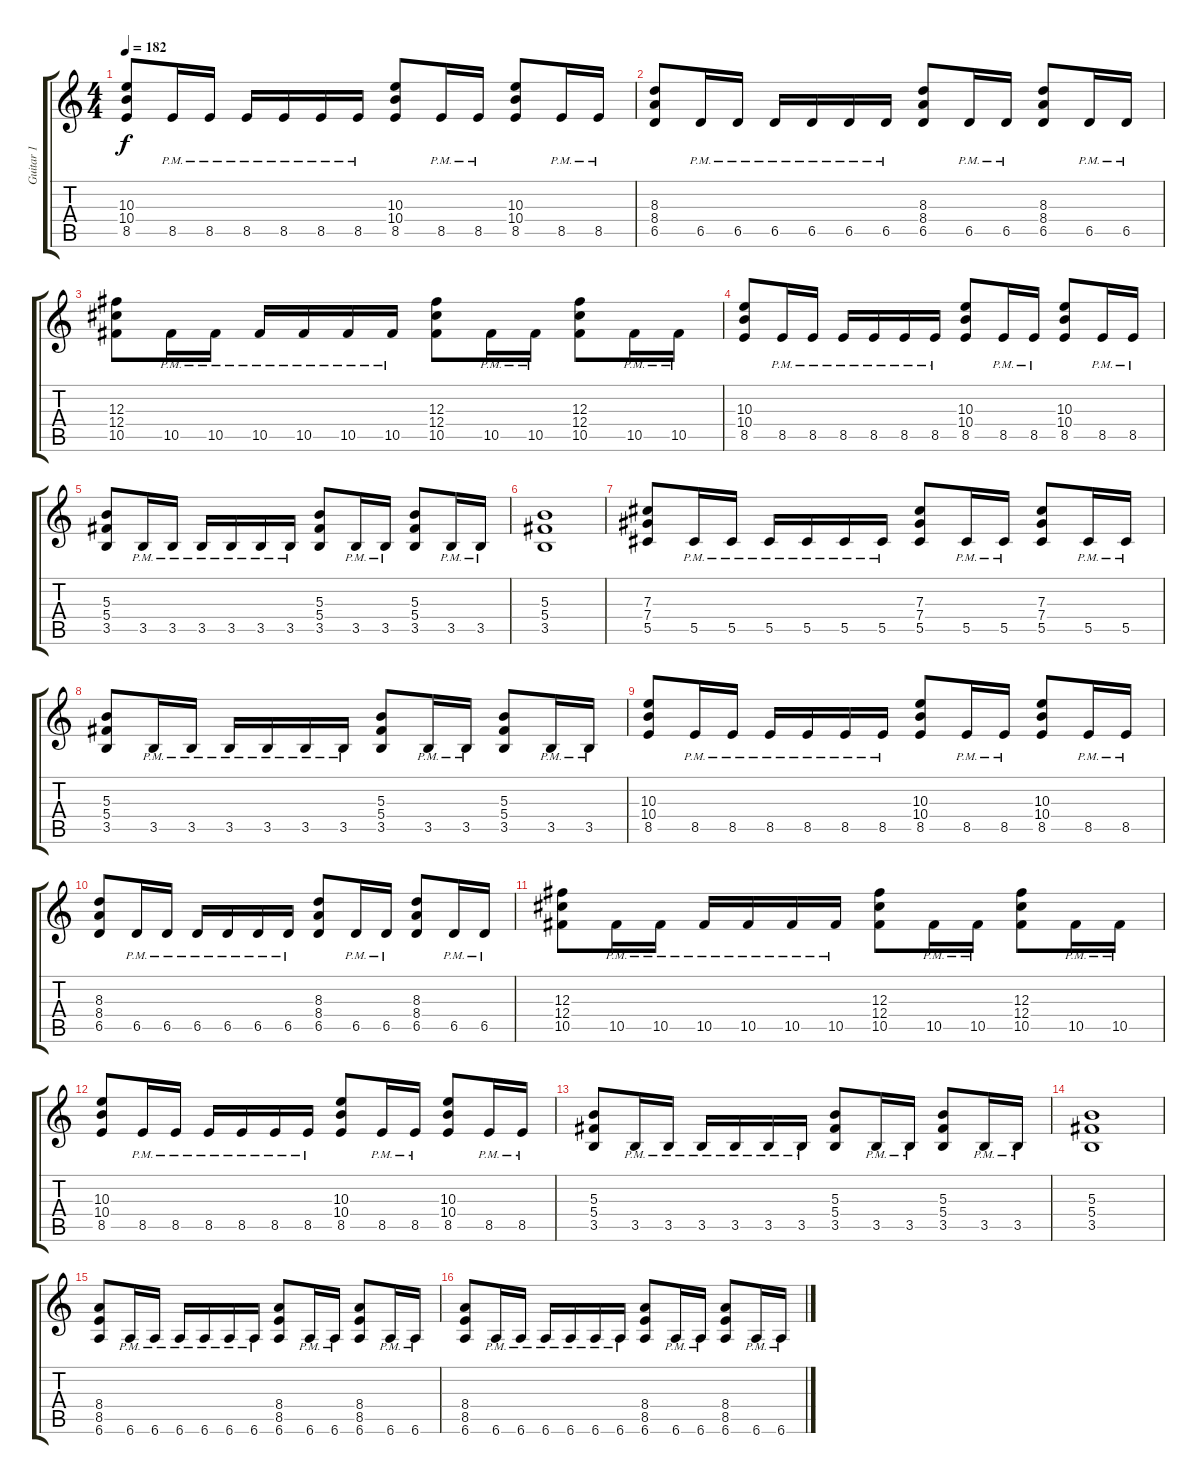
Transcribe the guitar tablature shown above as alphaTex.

\track ("Guitar 1" "Guitar 1") {instrument distortionguitar}
\staff {score tabs}
\tuning (Eb4 Bb3 Gb3 Db3 Ab2 Eb2) {hide}
\ts (4 4)
\tempo 182
\clef g2
\ks c
(10.3 10.4 8.5).8{dy f} 8.5{pm}.16 8.5{pm}.16 8.5{pm}.16 8.5{pm}.16 8.5{pm}.16 8.5{pm}.16 (10.3 10.4 8.5).8 8.5{pm}.16 8.5{pm}.16 (10.3 10.4 8.5).8 8.5{pm}.16 8.5{pm}.16 |
(8.3 8.4 6.5).8 6.5{pm}.16 6.5{pm}.16 6.5{pm}.16 6.5{pm}.16 6.5{pm}.16 6.5{pm}.16 (8.3 8.4 6.5).8 6.5{pm}.16 6.5{pm}.16 (8.3 8.4 6.5).8 6.5{pm}.16 6.5{pm}.16 |
(12.3 12.4 10.5).8 10.5{pm}.16 10.5{pm}.16 10.5{pm}.16 10.5{pm}.16 10.5{pm}.16 10.5{pm}.16 (12.3 12.4 10.5).8 10.5{pm}.16 10.5{pm}.16 (12.3 12.4 10.5).8 10.5{pm}.16 10.5{pm}.16 |
(10.3 10.4 8.5).8 8.5{pm}.16 8.5{pm}.16 8.5{pm}.16 8.5{pm}.16 8.5{pm}.16 8.5{pm}.16 (10.3 10.4 8.5).8 8.5{pm}.16 8.5{pm}.16 (10.3 10.4 8.5).8 8.5{pm}.16 8.5{pm}.16 |
(5.3 5.4 3.5).8 3.5{pm}.16 3.5{pm}.16 3.5{pm}.16 3.5{pm}.16 3.5{pm}.16 3.5{pm}.16 (5.3 5.4 3.5).8 3.5{pm}.16 3.5{pm}.16 (5.3 5.4 3.5).8 3.5{pm}.16 3.5{pm}.16 |
(5.3 5.4 3.5).1 |
(7.3 7.4 5.5).8 5.5{pm}.16 5.5{pm}.16 5.5{pm}.16 5.5{pm}.16 5.5{pm}.16 5.5{pm}.16 (7.3 7.4 5.5).8 5.5{pm}.16 5.5{pm}.16 (7.3 7.4 5.5).8 5.5{pm}.16 5.5{pm}.16 |
(5.3 5.4 3.5).8 3.5{pm}.16 3.5{pm}.16 3.5{pm}.16 3.5{pm}.16 3.5{pm}.16 3.5{pm}.16 (5.3 5.4 3.5).8 3.5{pm}.16 3.5{pm}.16 (5.3 5.4 3.5).8 3.5{pm}.16 3.5{pm}.16 |
(10.3 10.4 8.5).8 8.5{pm}.16 8.5{pm}.16 8.5{pm}.16 8.5{pm}.16 8.5{pm}.16 8.5{pm}.16 (10.3 10.4 8.5).8 8.5{pm}.16 8.5{pm}.16 (10.3 10.4 8.5).8 8.5{pm}.16 8.5{pm}.16 |
(8.3 8.4 6.5).8 6.5{pm}.16 6.5{pm}.16 6.5{pm}.16 6.5{pm}.16 6.5{pm}.16 6.5{pm}.16 (8.3 8.4 6.5).8 6.5{pm}.16 6.5{pm}.16 (8.3 8.4 6.5).8 6.5{pm}.16 6.5{pm}.16 |
(12.3 12.4 10.5).8 10.5{pm}.16 10.5{pm}.16 10.5{pm}.16 10.5{pm}.16 10.5{pm}.16 10.5{pm}.16 (12.3 12.4 10.5).8 10.5{pm}.16 10.5{pm}.16 (12.3 12.4 10.5).8 10.5{pm}.16 10.5{pm}.16 |
(10.3 10.4 8.5).8 8.5{pm}.16 8.5{pm}.16 8.5{pm}.16 8.5{pm}.16 8.5{pm}.16 8.5{pm}.16 (10.3 10.4 8.5).8 8.5{pm}.16 8.5{pm}.16 (10.3 10.4 8.5).8 8.5{pm}.16 8.5{pm}.16 |
(5.3 5.4 3.5).8 3.5{pm}.16 3.5{pm}.16 3.5{pm}.16 3.5{pm}.16 3.5{pm}.16 3.5{pm}.16 (5.3 5.4 3.5).8 3.5{pm}.16 3.5{pm}.16 (5.3 5.4 3.5).8 3.5{pm}.16 3.5{pm}.16 |
(5.3 5.4 3.5).1 |
(8.4 8.5 6.6).8 6.6{pm}.16 6.6{pm}.16 6.6{pm}.16 6.6{pm}.16 6.6{pm}.16 6.6{pm}.16 (8.4 8.5 6.6).8 6.6{pm}.16 6.6{pm}.16 (8.4 8.5 6.6).8 6.6{pm}.16 6.6{pm}.16 |
(8.4 8.5 6.6).8 6.6{pm}.16 6.6{pm}.16 6.6{pm}.16 6.6{pm}.16 6.6{pm}.16 6.6{pm}.16 (8.4 8.5 6.6).8 6.6{pm}.16 6.6{pm}.16 (8.4 8.5 6.6).8 6.6{pm}.16 6.6{pm}.16
